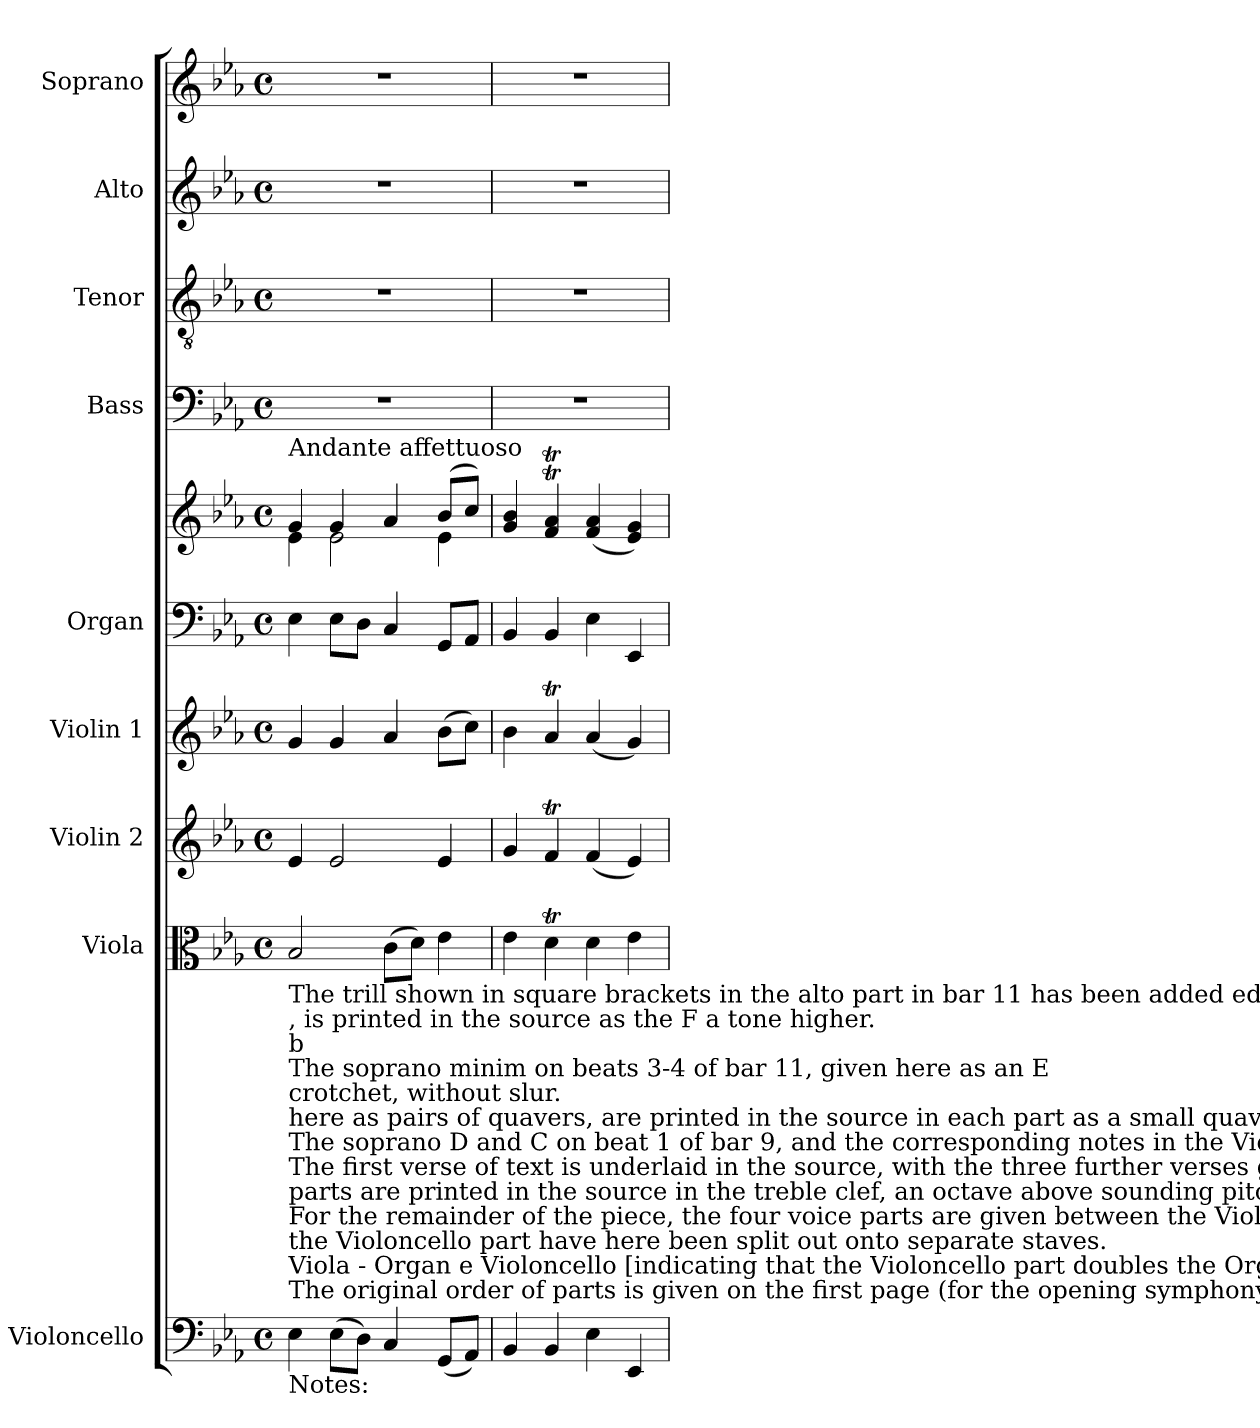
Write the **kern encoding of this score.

**kern	**kern	**kern	**kern	**kern	**kern	**kern	**kern	**kern	**kern
*part9	*part8	*part7	*part6	*part5	*part5	*part4	*part3	*part2	*part1
*staff10	*staff9	*staff8	*staff7	*staff6	*staff5	*staff4	*staff3	*staff2	*staff1
*I"Violoncello	*I"Viola	*I"Violin 2	*I"Violin 1	*I"Organ	*	*I"Bass	*I"Tenor	*I"Alto	*I"Soprano
*I'Vc.	*I'Vla.	*I'Vln. 2	*I'Vln. 1	*I'Org.	*	*I'B.	*I'T.	*I'A.	*I'S.
!!LO:PB:g=z
*clefF4	*clefC3	*clefG2	*clefG2	*clefF4	*clefG2	*clefF4	*clefGv2	*clefG2	*clefG2
*	*	*	*	*	*	*	*ITrd7c12	*	*
*k[b-e-a-]	*k[b-e-a-]	*k[b-e-a-]	*k[b-e-a-]	*k[b-e-a-]	*k[b-e-a-]	*k[b-e-a-]	*k[b-e-a-]	*k[b-e-a-]	*k[b-e-a-]
*E-:	*E-:	*E-:	*E-:	*E-:	*E-:	*E-:	*E-:	*E-:	*E-:
*M4/4	*M4/4	*M4/4	*M4/4	*M4/4	*M4/4	*M4/4	*M4/4	*M4/4	*M4/4
*met(c)	*met(c)	*met(c)	*met(c)	*met(c)	*met(c)	*met(c)	*met(c)	*met(c)	*met(c)
=1	=1	=1	=1	=1	=1	=1	=1	=1	=1
*	*	*	*	*	*^	*	*	*	*
!	!	!	!	!	!LO:TX:a:t=Andante affettuoso	!	!	!	!	!
!LO:TX:b:t=Notes&colon;	!	!	!	!	!	!	!	!	!	!
!LO:TX:t=The original order of parts is given on the first page (for the opening symphony) as Vio&colon; 1st.& 2d. [on the same stave] -	!	!	!	!	!	!	!	!	!	!
!LO:TX:t=Viola - Organ e Violoncello [indicating that the Violoncello part doubles the Organ left hand]. The two Violin parts and	!	!	!	!	!	!	!	!	!	!
!LO:TX:t=the Violoncello part have here been split out onto separate staves.	!	!	!	!	!	!	!	!	!	!
!LO:TX:t=For the remainder of the piece, the four voice parts are given between the Viola and Organ staves. The alto and tenor	!	!	!	!	!	!	!	!	!	!
!LO:TX:t=parts are printed in the source in the treble clef, an octave above sounding pitch.	!	!	!	!	!	!	!	!	!	!
!LO:TX:t=The first verse of text is underlaid in the source, with the three further verses given here printed after the music.	!	!	!	!	!	!	!	!	!	!
!LO:TX:t=The soprano D and C on beat 1 of bar 9, and the corresponding notes in the Violin 1 and Organ right hand parts, given	!	!	!	!	!	!	!	!	!	!
!LO:TX:t=here as pairs of quavers, are printed in the source in each part as a small quaver grace note followed by a full-sized	!	!	!	!	!	!	!	!	!	!
!LO:TX:t=crotchet, without slur.	!	!	!	!	!	!	!	!	!	!
!LO:TX:t=The soprano minim on beats 3-4 of bar 11, given here as an E	!	!	!	!	!	!	!	!	!	!
!LO:TX:t=b	!	!	!	!	!	!	!	!	!	!
!LO:TX:t=, is printed in the source as the F a tone higher.	!	!	!	!	!	!	!	!	!	!
!LO:TX:t=The trill shown in square brackets in the alto part in bar 11 has been added editorially.	!	!	!	!	!	!	!	!	!	!
4E-i\	2B-i/	4e-i/	4gi/	4E-i\	4gi/	4e-i\	1r	1r	1r	1r
(8E-i\L	.	2e-i/	4gi/	8E-i\L	4gi/	2e-i\	.	.	.	.
8Di\J)	.	.	.	8Di\J	.	.	.	.	.	.
4Ci/	(8ci\L	.	4a-i/	4Ci/	4a-i/	.	.	.	.	.
.	8di\J)	.	.	.	.	.	.	.	.	.
(8GGi/L	4e-i\	4e-i/	(8b-i\L	8GGi/L	(8b-i/L	4e-i\	.	.	.	.
8AA-i/J)	.	.	8cci\J)	8AA-i/J	8cci/J)	.	.	.	.	.
*	*	*	*	*	*v	*v	*	*	*	*
=2	=2	=2	=2	=2	=2	=2	=2	=2	=2
4BB-i/	4e-i\	4gi/	4b-i\	4BB-i/	4gi/ 4b-i	1r	1r	1r	1r
4BB-i/	4dti\	4fTi/	4a-Ti/	4BB-i/	4fi/T 4a-iT	.	.	.	.
4E-i\	4di\	(4fi/	(4a-i/	4E-i\	(4fi/ 4a-i	.	.	.	.
4EE-i/	4e-i\	4e-i/)	4gi/)	4EE-i/	4e-i/ 4gi)	.	.	.	.
=	=	=	=	=	=	=	=	=	=
*-	*-	*-	*-	*-	*-	*-	*-	*-	*-
